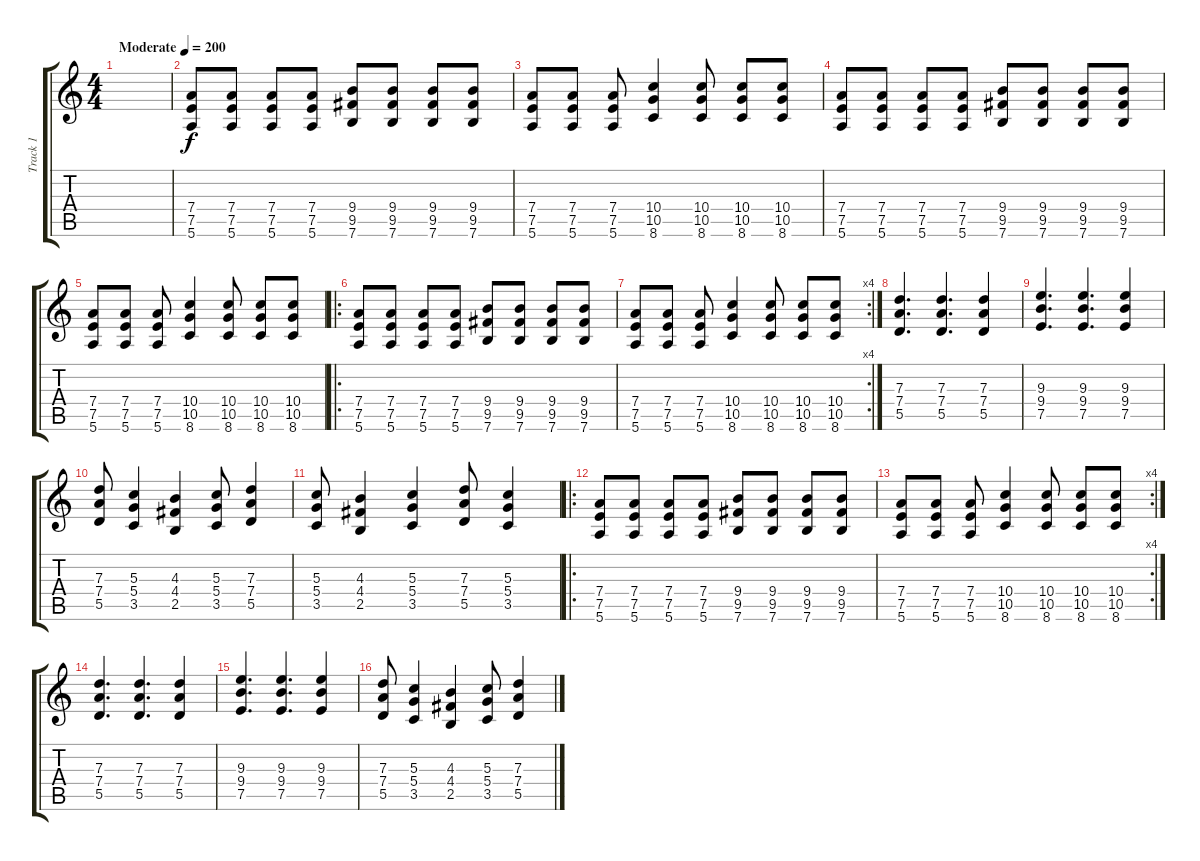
\track ("Track 1" "Track 1") {instrument distortionguitar}
\staff {score tabs}
\tuning (E4 B3 G3 D3 A2 E2) {hide}
\ts (4 4)
\tempo (200 "Moderate")
\clef g2
\ks c
|
(7.4 7.5 5.6).8 (7.4 7.5 5.6).8 (7.4 7.5 5.6).8 (7.4 7.5 5.6).8 (9.4 9.5 7.6).8 (9.4 9.5 7.6).8 (9.4 9.5 7.6).8 (9.4 9.5 7.6).8 |
(7.4 7.5 5.6).8 (7.4 7.5 5.6).8 (7.4 7.5 5.6).8 (10.4 10.5 8.6).4 (10.4 10.5 8.6).8 (10.4 10.5 8.6).8 (10.4 10.5 8.6).8 |
(7.4 7.5 5.6).8 (7.4 7.5 5.6).8 (7.4 7.5 5.6).8 (7.4 7.5 5.6).8 (9.4 9.5 7.6).8 (9.4 9.5 7.6).8 (9.4 9.5 7.6).8 (9.4 9.5 7.6).8 |
(7.4 7.5 5.6).8 (7.4 7.5 5.6).8 (7.4 7.5 5.6).8 (10.4 10.5 8.6).4 (10.4 10.5 8.6).8 (10.4 10.5 8.6).8 (10.4 10.5 8.6).8 |
\ro
(7.4 7.5 5.6).8 (7.4 7.5 5.6).8 (7.4 7.5 5.6).8 (7.4 7.5 5.6).8 (9.4 9.5 7.6).8 (9.4 9.5 7.6).8 (9.4 9.5 7.6).8 (9.4 9.5 7.6).8 |
\rc 4
(7.4 7.5 5.6).8 (7.4 7.5 5.6).8 (7.4 7.5 5.6).8 (10.4 10.5 8.6).4 (10.4 10.5 8.6).8 (10.4 10.5 8.6).8 (10.4 10.5 8.6).8 |
(7.3 7.4 5.5).4{d} (7.3 7.4 5.5).4{d} (7.3 7.4 5.5).4 |
(9.3 9.4 7.5).4{d} (9.3 9.4 7.5).4{d} (9.3 9.4 7.5).4 |
(7.3 7.4 5.5).8 (5.3 5.4 3.5).4 (4.3 4.4 2.5).4 (5.3 5.4 3.5).8 (7.3 7.4 5.5).4 |
(5.3 5.4 3.5).8 (4.3 4.4 2.5).4 (5.3 5.4 3.5).4 (7.3 7.4 5.5).8 (5.3 5.4 3.5).4 |
\ro
(7.4 7.5 5.6).8 (7.4 7.5 5.6).8 (7.4 7.5 5.6).8 (7.4 7.5 5.6).8 (9.4 9.5 7.6).8 (9.4 9.5 7.6).8 (9.4 9.5 7.6).8 (9.4 9.5 7.6).8 |
\rc 4
(7.4 7.5 5.6).8 (7.4 7.5 5.6).8 (7.4 7.5 5.6).8 (10.4 10.5 8.6).4 (10.4 10.5 8.6).8 (10.4 10.5 8.6).8 (10.4 10.5 8.6).8 |
(7.3 7.4 5.5).4{d} (7.3 7.4 5.5).4{d} (7.3 7.4 5.5).4 |
(9.3 9.4 7.5).4{d} (9.3 9.4 7.5).4{d} (9.3 9.4 7.5).4 |
(7.3 7.4 5.5).8 (5.3 5.4 3.5).4 (4.3 4.4 2.5).4 (5.3 5.4 3.5).8 (7.3 7.4 5.5).4
